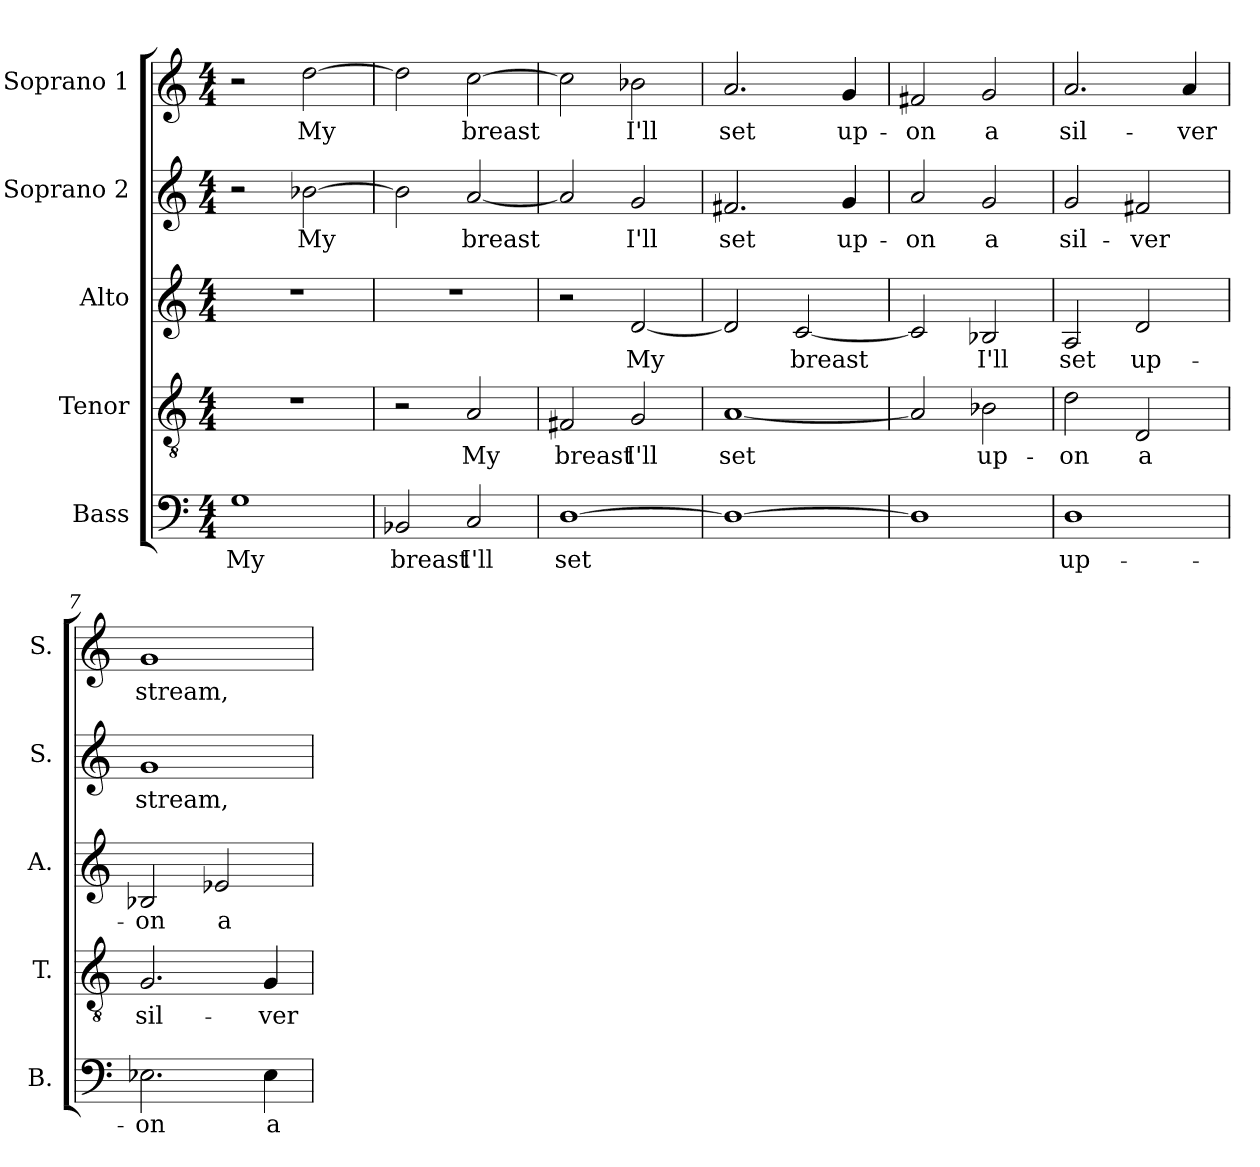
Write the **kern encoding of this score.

**kern	**text	**kern	**text	**kern	**text	**kern	**text	**kern	**text
*part5	*part5	*part4	*part4	*part3	*part3	*part2	*part2	*part1	*part1
*staff5	*staff5	*staff4	*staff4	*staff3	*staff3	*staff2	*staff2	*staff1	*staff1
*I"Bass	*	*I"Tenor	*	*I"Alto	*	*I"Soprano 2	*	*I"Soprano 1	*
*I'B.	*	*I'T.	*	*I'A.	*	*I'S.	*	*I'S.	*
!!LO:PB:g=z
*clefF4	*	*clefGv2	*	*clefG2	*	*clefG2	*	*clefG2	*
*	*	*ITrd7c12	*	*	*	*	*	*	*
*k[]	*	*k[]	*	*k[]	*	*k[]	*	*k[]	*
*C:	*	*C:	*	*C:	*	*C:	*	*C:	*
*M4/4	*	*M4/4	*	*M4/4	*	*M4/4	*	*M4/4	*
=1	=1	=1	=1	=1	=1	=1	=1	=1	=1
!	!LO:LY:b:color=#000000	!	!	!	!	!	!	!	!
1Gi	My	1r	.	1r	.	2r	.	2r	.
!	!	!	!	!	!	!	!LO:LY:b:color=#000000	!	!
!	!	!	!	!	!	!	!	!	!LO:LY:b:color=#000000
.	.	.	.	.	.	[2b-Xi\	My	[2ddi\	My
=2	=2	=2	=2	=2	=2	=2	=2	=2	=2
!	!LO:LY:b:color=#000000	!	!	!	!	!	!	!	!
2BB-Xi/	breast	2r	.	1r	.	2b-i\]	.	2ddi\]	.
!	!LO:LY:b:color=#000000	!	!	!	!	!	!	!	!
!	!	!	!LO:LY:b:color=#000000	!	!	!	!	!	!
!	!	!	!	!	!	!	!LO:LY:b:color=#000000	!	!
!	!	!	!	!	!	!	!	!	!LO:LY:b:color=#000000
2Ci/	I'll	2AAi/	My	.	.	[2ai/	breast	[2cci\	breast
=3	=3	=3	=3	=3	=3	=3	=3	=3	=3
!	!LO:LY:b:color=#000000	!	!	!	!	!	!	!	!
!	!	!	!LO:LY:b:color=#000000	!	!	!	!	!	!
[1Di	set	2FF#Xi/	breast	2r	.	2ai/]	.	2cci\]	.
!	!	!	!LO:LY:b:color=#000000	!	!	!	!	!	!
!	!	!	!	!	!LO:LY:b:color=#000000	!	!	!	!
!	!	!	!	!	!	!	!LO:LY:b:color=#000000	!	!
!	!	!	!	!	!	!	!	!	!LO:LY:b:color=#000000
.	.	2GGi/	I'll	[2di/	My	2gi/	I'll	2b-Xi\	I'll
=4	=4	=4	=4	=4	=4	=4	=4	=4	=4
!	!	!	!LO:LY:b:color=#000000	!	!	!	!	!	!
!	!	!	!	!	!	!	!LO:LY:b:color=#000000	!	!
!	!	!	!	!	!	!	!	!	!LO:LY:b:color=#000000
1Di_	.	[1AAi	set	2di/]	.	2.f#Xi/	set	2.ai/	set
!	!	!	!	!	!LO:LY:b:color=#000000	!	!	!	!
.	.	.	.	[2ci/	breast	.	.	.	.
!	!	!	!	!	!	!	!LO:LY:b:color=#000000	!	!
!	!	!	!	!	!	!	!	!	!LO:LY:b:color=#000000
.	.	.	.	.	.	4gi/	up-	4gi/	up-
=5	=5	=5	=5	=5	=5	=5	=5	=5	=5
!	!	!	!	!	!	!	!LO:LY:b:color=#000000	!	!
!	!	!	!	!	!	!	!	!	!LO:LY:b:color=#000000
1Di]	.	2AAi/]	.	2ci/]	.	2ai/	-on	2f#Xi/	-on
!	!	!	!LO:LY:b:color=#000000	!	!	!	!	!	!
!	!	!	!	!	!LO:LY:b:color=#000000	!	!	!	!
!	!	!	!	!	!	!	!LO:LY:b:color=#000000	!	!
!	!	!	!	!	!	!	!	!	!LO:LY:b:color=#000000
.	.	2BB-Xi\	up-	2B-Xi/	I'll	2gi/	a	2gi/	a
=6	=6	=6	=6	=6	=6	=6	=6	=6	=6
!	!LO:LY:b:color=#000000	!	!	!	!	!	!	!	!
!	!	!	!LO:LY:b:color=#000000	!	!	!	!	!	!
!	!	!	!	!	!LO:LY:b:color=#000000	!	!	!	!
!	!	!	!	!	!	!	!LO:LY:b:color=#000000	!	!
!	!	!	!	!	!	!	!	!	!LO:LY:b:color=#000000
1Di	up-	2Di\	-on	2Ai/	set	2gi/	sil-	2.ai/	sil-
!	!	!	!LO:LY:b:color=#000000	!	!	!	!	!	!
!	!	!	!	!	!LO:LY:b:color=#000000	!	!	!	!
!	!	!	!	!	!	!	!LO:LY:b:color=#000000	!	!
.	.	2DDi/	a	2di/	up-	2f#Xi/	-ver	.	.
!	!	!	!	!	!	!	!	!	!LO:LY:b:color=#000000
.	.	.	.	.	.	.	.	4ai/	-ver
=7	=7	=7	=7	=7	=7	=7	=7	=7	=7
!	!LO:LY:b:color=#000000	!	!	!	!	!	!	!	!
!	!	!	!LO:LY:b:color=#000000	!	!	!	!	!	!
!	!	!	!	!	!LO:LY:b:color=#000000	!	!	!	!
!	!	!	!	!	!	!	!LO:LY:b:color=#000000	!	!
!	!	!	!	!	!	!	!	!	!LO:LY:b:color=#000000
2.E-Xi\	-on	2.GGi/	sil-	2B-Xi/	-on	1gi	stream,	1gi	stream,
!	!	!	!	!	!LO:LY:b:color=#000000	!	!	!	!
.	.	.	.	2e-Xi/	a	.	.	.	.
!	!LO:LY:b:color=#000000	!	!	!	!	!	!	!	!
!	!	!	!LO:LY:b:color=#000000	!	!	!	!	!	!
4E-i\	a	4GGi/	-ver	.	.	.	.	.	.
=	=	=	=	=	=	=	=	=	=
*-	*-	*-	*-	*-	*-	*-	*-	*-	*-
